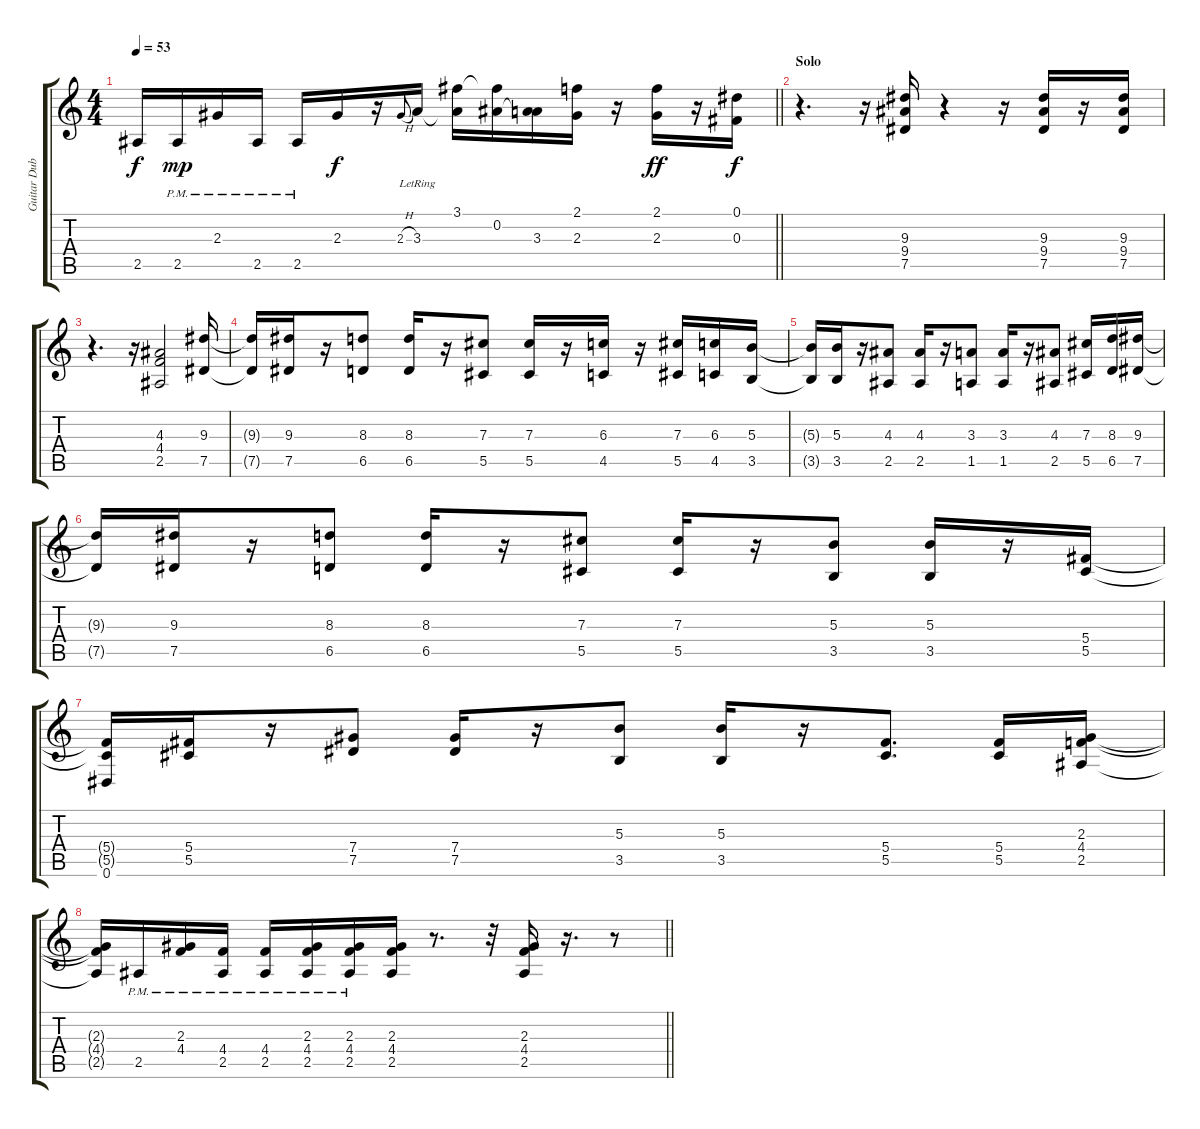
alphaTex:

\track ("Guitar Dub" "Guitar Dub") {instrument electricguitarclean}
\staff {score tabs}
\tuning (Eb4 Bb3 Gb3 Db3 Ab2 Eb2) {hide}
\ts (4 4)
\tempo 53
\clef g2
\barLineRight lightlight
\ks c
2.5{t}.16{dy f} 2.5{pm}.16{dy mp} 2.3{pm}.16 2.5{pm}.16 2.5{pm}.16 2.3.16{dy f} r.16 2.3{h}.8{gr onbeat} 3.3{lr}.16 (3.1 3.3{t}).16 (3.1{t} 0.2).16 (0.2{t} 3.3).16 (2.1 2.3).16 r.16 (2.1 2.3).16{dy ff} r.16 (0.1 0.3).16{dy f} |
\section ("" "Solo")
r.4{d volume 6 instrument overdrivenguitar} r.16 (9.3 9.4 7.5).16 r.4 r.16 (9.3 9.4 7.5).16 r.16 (9.3 9.4 7.5).16 |
r.4{d} r.16 (4.3 4.4 2.5).2 (9.3 7.5).16 |
(9.3{t} 7.5{t}).16 (9.3 7.5).16 r.16 (8.3 6.5).8 (8.3 6.5).16 r.16 (7.3 5.5).8 (7.3 5.5).16 r.16 (6.3 4.5).16 r.16 (7.3 5.5).16 (6.3 4.5).16 (5.3 3.5).16 |
(5.3{t} 3.5{t}).16 (5.3 3.5).16 r.16 (4.3 2.5).8 (4.3 2.5).16 r.16 (3.3 1.5).8 (3.3 1.5).16 r.16 (4.3 2.5).8 (7.3 5.5).16 (8.3 6.5).16 (9.3 7.5).16 |
(9.3{t} 7.5{t}).16 (9.3 7.5).16 r.16 (8.3 6.5).8 (8.3 6.5).16 r.16 (7.3 5.5).8 (7.3 5.5).16 r.16 (5.3 3.5).8 (5.3 3.5).16 r.16 (5.4 5.5).16 |
(5.4{t} 5.5{t} 0.6).16 (5.4 5.5).16 r.16 (7.4 7.5).8 (7.4 7.5).16 r.16 (5.3 3.5).8 (5.3 3.5).16 r.16 (5.4 5.5).8{d} (5.4 5.5).16 (2.3 4.4 2.5).16 |
\barLineRight lightlight
(2.3{t} 4.4{t} 2.5{t}).16 2.5{pm}.16 (2.3{pm} 4.4{pm}).16 (4.4{pm} 2.5{pm}).16 (4.4{pm} 2.5{pm}).16 (2.3{pm} 4.4{pm} 2.5{pm}).16 (2.3{pm} 4.4{pm} 2.5{pm}).16 (2.3 4.4 2.5).16 r.8{d} r.32 (2.3 4.4 2.5).16 r.16{d} r.8
